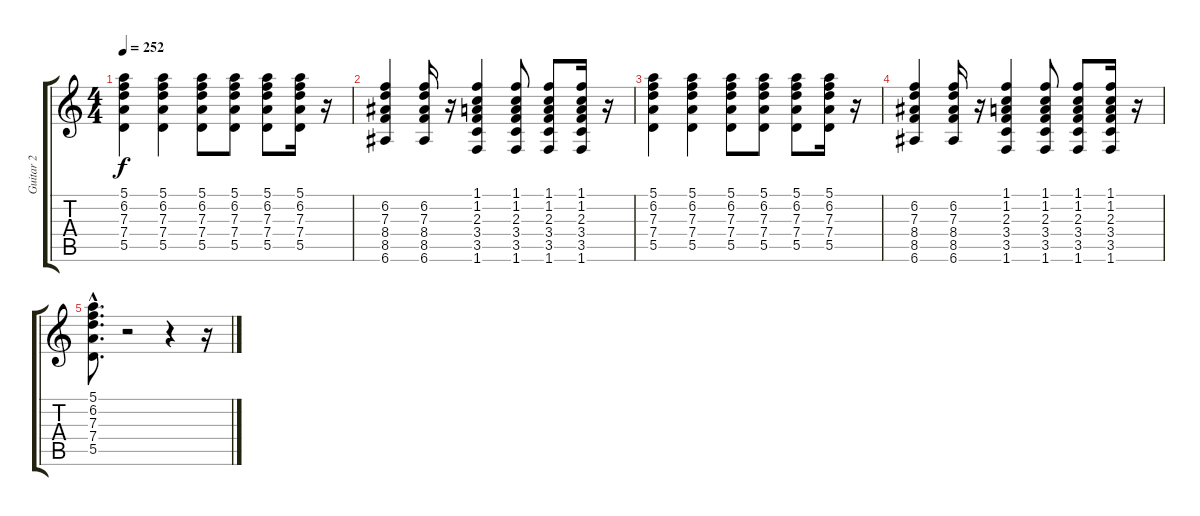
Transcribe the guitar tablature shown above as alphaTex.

\track ("Guitar 2" "Guitar 2") {instrument distortionguitar}
\staff {score tabs}
\tuning (E4 B3 G3 D3 A2 E2) {hide}
\ts (4 4)
\tempo 252
\clef g2
\ks c
(5.1 6.2 7.3 7.4 5.5).4{dy f} (5.1 6.2 7.3 7.4 5.5).4 (5.1 6.2 7.3 7.4 5.5).8 (5.1 6.2 7.3 7.4 5.5).8 (5.1 6.2 7.3 7.4 5.5).8 (5.1 6.2 7.3 7.4 5.5).16 r.16 |
(6.2 7.3 8.4 8.5 6.6).4 (6.2 7.3 8.4 8.5 6.6).16 r.16 (1.1 1.2 2.3 3.4 3.5 1.6).4 (1.1 1.2 2.3 3.4 3.5 1.6).8 (1.1 1.2 2.3 3.4 3.5 1.6).8 (1.1 1.2 2.3 3.4 3.5 1.6).16 r.16 |
(5.1 6.2 7.3 7.4 5.5).4 (5.1 6.2 7.3 7.4 5.5).4 (5.1 6.2 7.3 7.4 5.5).8 (5.1 6.2 7.3 7.4 5.5).8 (5.1 6.2 7.3 7.4 5.5).8 (5.1 6.2 7.3 7.4 5.5).16 r.16 |
(6.2 7.3 8.4 8.5 6.6).4 (6.2 7.3 8.4 8.5 6.6).16 r.16 (1.1 1.2 2.3 3.4 3.5 1.6).4 (1.1 1.2 2.3 3.4 3.5 1.6).8 (1.1 1.2 2.3 3.4 3.5 1.6).8 (1.1 1.2 2.3 3.4 3.5 1.6).16 r.16 |
(5.1{hac} 6.2{hac} 7.3{hac} 7.4{hac} 5.5{hac}).8{d} r.2 r.4 r.16
